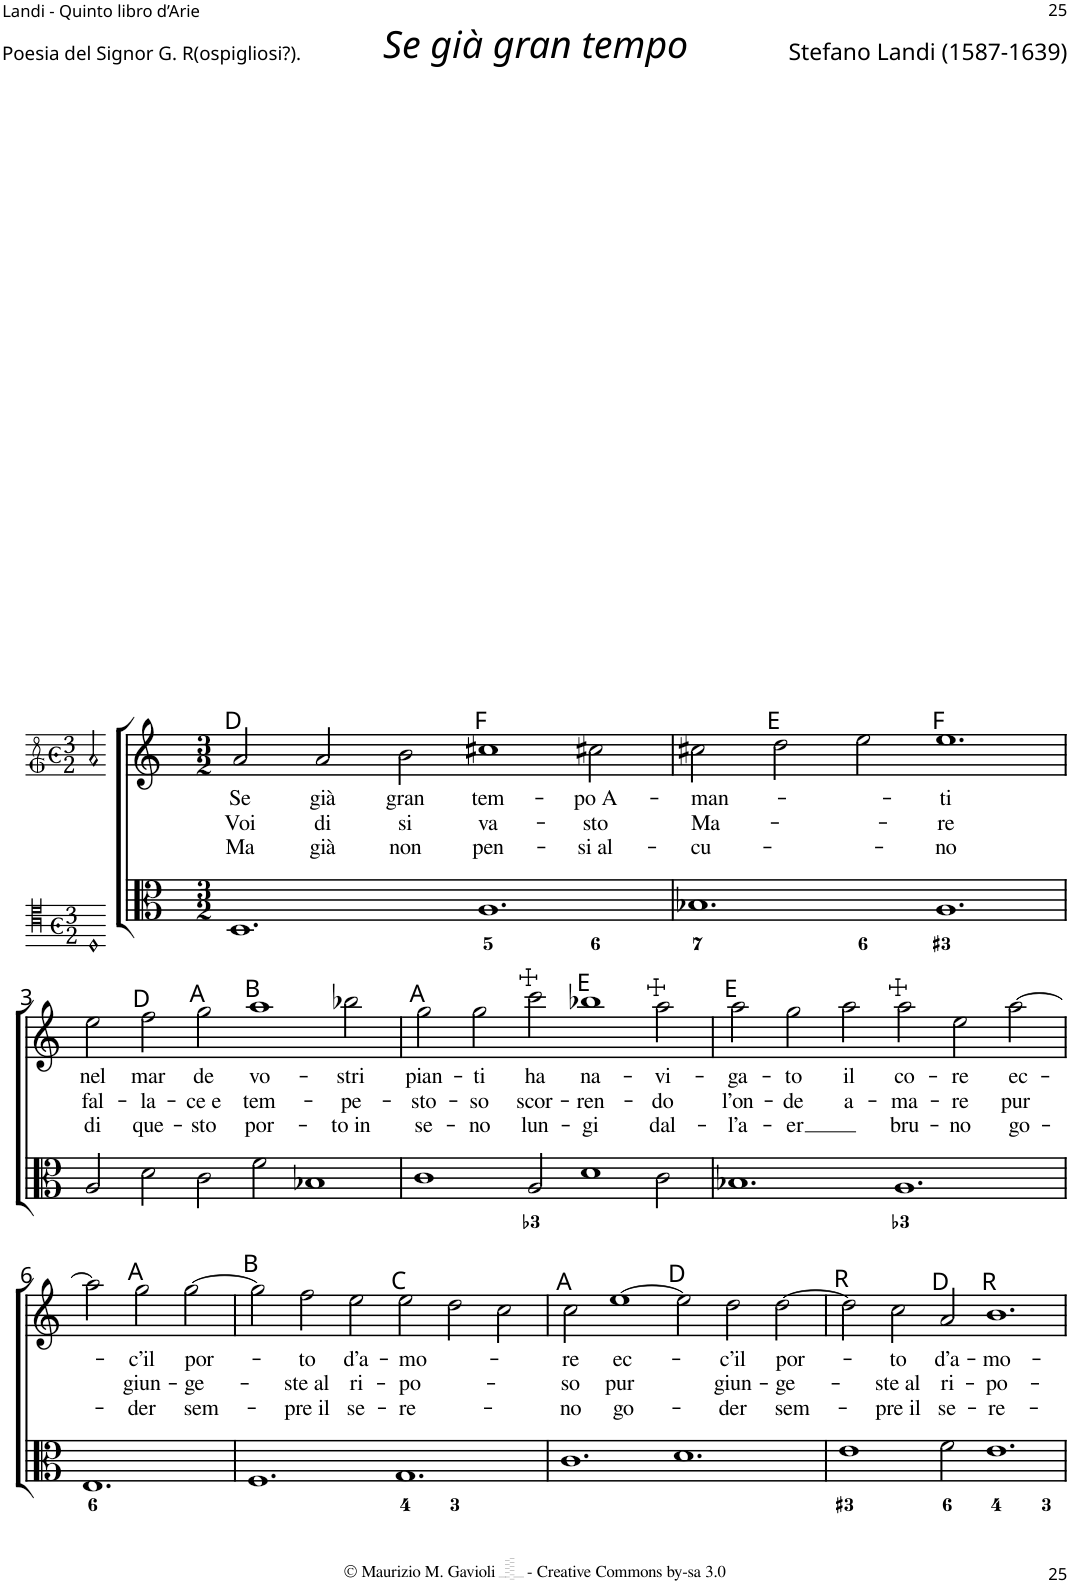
**kern	**kern	**text	**text	**text
*part2	*part1	*part1	*part1	*part1
*staff2	*staff1	*staff1	*staff1	*staff1
*I"Viola da gamba	*I"Voice	*	*	*
!!LO:PB:g=z
*clefC3	*clefG2	*	*	*
*k[]	*k[]	*	*	*
*M3/2	*M3/2	*	*	*
=1	=1	=1	=1	=1
!	!LO:TX:a:t=D	!	!	!
!	!	!LO:LY:b	!LO:LY:b	!LO:LY:b
1.D	2a/	Se	Voi	Ma
!	!	!LO:LY:b	!LO:LY:b	!LO:LY:b
.	2a/	già	di	già
!	!	!LO:LY:b	!LO:LY:b	!LO:LY:b
.	2b\	gran	si	non
!	!LO:TX:a:t=F	!	!	!
!	!	!LO:LY:b	!LO:LY:b	!LO:LY:b
1.A	1cc#X	tem-	va-	pen-
!	!	!LO:LY:b	!LO:LY:b	!LO:LY:b
.	2cc#X\	-po A-	-sto	-si al-
=2	=2	=2	=2	=2
!	!	!LO:LY:b	!LO:LY:b	!LO:LY:b
1.B-X	2cc#X\	-man-	Ma-	-cu-
!	!LO:TX:a:t=E	!	!	!
.	2dd\	.	.	.
.	2ee\	.	.	.
!	!LO:TX:a:t=F	!	!	!
!	!	!LO:LY:b	!LO:LY:b	!LO:LY:b
1.A	1.ee	-ti	-re	-no
!!LO:LB:g=z
=3	=3	=3	=3	=3
!	!	!LO:LY:b	!LO:LY:b	!LO:LY:b
2A/	2ee\	nel	fal-	di
!	!LO:TX:a:t=D	!	!	!
!	!	!LO:LY:b	!LO:LY:b	!LO:LY:b
2d\	2ff\	mar	-la-	que-
!	!LO:TX:a:t=A	!	!	!
!	!	!LO:LY:b	!LO:LY:b	!LO:LY:b
2c\	2gg\	de	-ce e	-sto
!	!LO:TX:a:t=B	!	!	!
!	!	!LO:LY:b	!LO:LY:b	!LO:LY:b
2f\	1aa	vo-	tem-	por-
1B-X	.	.	.	.
!	!	!LO:LY:b	!LO:LY:b	!LO:LY:b
.	2bb-X\	-stri	-pe-	-to in
=4	=4	=4	=4	=4
!	!LO:TX:a:t=A	!	!	!
!	!	!LO:LY:b	!LO:LY:b	!LO:LY:b
1c	2gg\	pian-	-sto-	se-
!	!	!LO:LY:b	!LO:LY:b	!LO:LY:b
.	2gg\	-ti	-so	-no
!	!LO:TX:a:t=☩	!	!	!
!	!	!LO:LY:b	!LO:LY:b	!LO:LY:b
2A/	2ccc\	ha	scor-	lun-
!	!LO:TX:a:t=E	!	!	!
!	!	!LO:LY:b	!LO:LY:b	!LO:LY:b
1d	1bb-X	na-	-ren-	-gi
!	!LO:TX:a:t=☩	!	!	!
!	!	!LO:LY:b	!LO:LY:b	!LO:LY:b
2c\	2aa\	-vi-	-do	dal-
=5	=5	=5	=5	=5
!	!LO:TX:a:t=E	!	!	!
!	!	!LO:LY:b	!LO:LY:b	!LO:LY:b
1.B-X	2aa\	-ga-	l’on-	-l’a-
!	!	!LO:LY:b	!LO:LY:b	!LO:LY:b
.	2gg\	-to	-de	-er
!	!	!LO:LY:b	!LO:LY:b	!
.	2aa\	il	a-	.
!	!LO:TX:a:t=☩	!	!	!
!	!	!LO:LY:b	!LO:LY:b	!LO:LY:b
1.A	2aa\	co-	-ma-	bru-
!	!	!LO:LY:b	!LO:LY:b	!LO:LY:b
.	2ee\	-re	-re	-no
!	!	!LO:LY:b	!LO:LY:b	!LO:LY:b
.	[2aa\	ec-	pur	go-
!!LO:LB:g=z
=6	=6	=6	=6	=6
1.E	2aa\]	.	.	.
!	!LO:TX:a:t=A	!	!	!
!	!	!LO:LY:b	!LO:LY:b	!LO:LY:b
.	2gg\	-c’il	giun-	-der
!	!	!LO:LY:b	!LO:LY:b	!LO:LY:b
.	[2gg\	por-	-ge-	sem-
=7	=7	=7	=7	=7
!	!LO:TX:a:t=B	!	!	!
1.F	2gg\]	.	.	.
!	!	!LO:LY:b	!LO:LY:b	!LO:LY:b
.	2ff\	-to	-ste al	-pre il
!	!	!LO:LY:b	!LO:LY:b	!LO:LY:b
.	2ee\	d’a-	ri-	se-
!	!LO:TX:a:t=C	!	!	!
!	!	!LO:LY:b	!LO:LY:b	!LO:LY:b
1.G	2ee\	-mo-	-po-	-re-
.	2dd\	.	.	.
.	2cc\	.	.	.
=8	=8	=8	=8	=8
!	!LO:TX:a:t=A	!	!	!
!	!	!LO:LY:b	!LO:LY:b	!LO:LY:b
1.c	2cc\	-re	-so	-no
!	!	!LO:LY:b	!LO:LY:b	!LO:LY:b
.	[1ee	ec-	pur	go-
!	!LO:TX:a:t=D	!	!	!
1.d	2ee\]	.	.	.
!	!	!LO:LY:b	!LO:LY:b	!LO:LY:b
.	2dd\	-c’il	giun-	-der
!	!	!LO:LY:b	!LO:LY:b	!LO:LY:b
.	[2dd\	por-	-ge-	sem-
=9	=9	=9	=9	=9
!	!LO:TX:a:t=R	!	!	!
1e	2dd\]	.	.	.
!	!	!LO:LY:b	!LO:LY:b	!LO:LY:b
.	2cc\	-to	-ste al	-pre il
!	!LO:TX:a:t=D	!	!	!
!	!	!LO:LY:b	!LO:LY:b	!LO:LY:b
2f\	2a/	d’a-	ri-	se-
!	!LO:TX:a:t=R	!	!	!
!	!	!LO:LY:b	!LO:LY:b	!LO:LY:b
1.e	1.b	-mo-	-po-	-re-
=	=	=	=	=
*-	*-	*-	*-	*-
